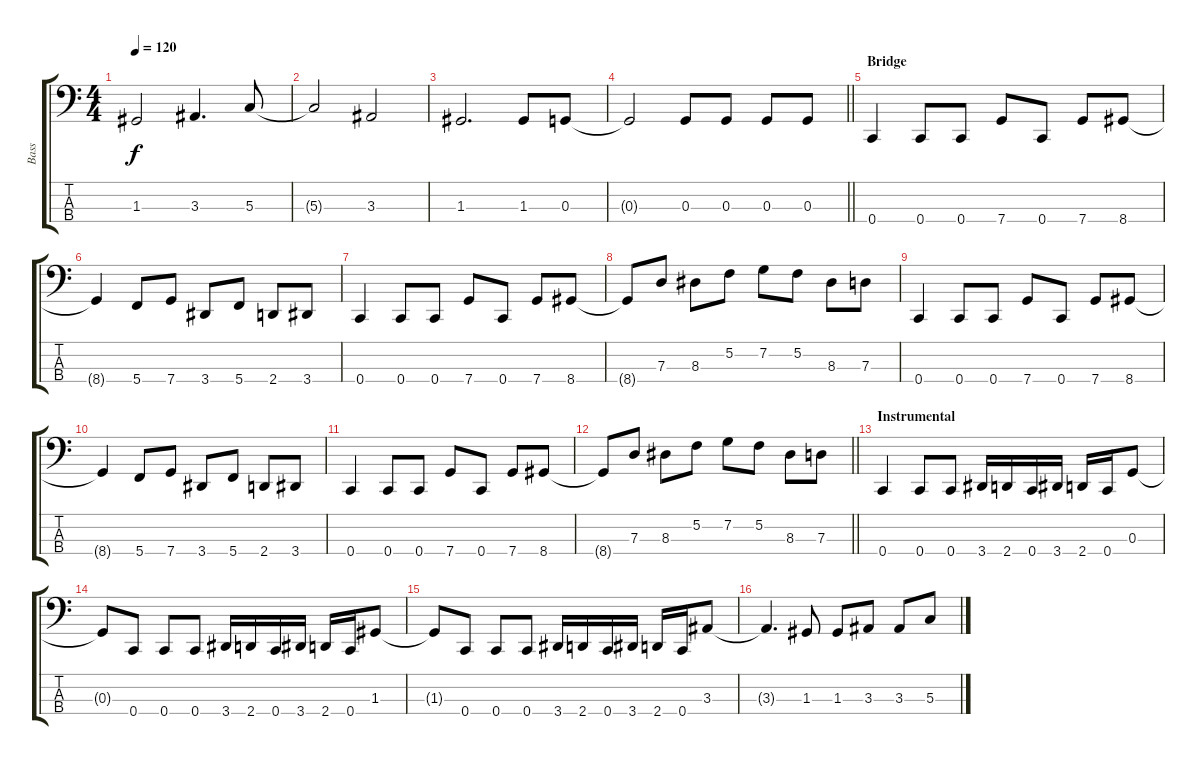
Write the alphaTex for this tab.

\track ("Bass" "Bass") {instrument electricbasspick}
\staff {score tabs}
\tuning (F2 C2 G1 C1) {hide}
\ts (4 4)
\tempo 120
\clef f4
\ks c
1.3.2{dy f} 3.3.4{d} 5.3.8 |
5.3{t}.2 3.3.2 |
1.3.2{d} 1.3.8 0.3.8 |
\barLineRight lightlight
0.3{t}.2 0.3.8 0.3.8 0.3.8 0.3.8 |
\section ("" "Bridge")
0.4.4 0.4.8 0.4.8 7.4.8 0.4.8 7.4.8 8.4.8 |
8.4{t}.4 5.4.8 7.4.8 3.4.8 5.4.8 2.4.8 3.4.8 |
0.4.4 0.4.8 0.4.8 7.4.8 0.4.8 7.4.8 8.4.8 |
8.4{t}.8 7.3.8 8.3.8 5.2.8 7.2.8 5.2.8 8.3.8 7.3.8 |
0.4.4 0.4.8 0.4.8 7.4.8 0.4.8 7.4.8 8.4.8 |
8.4{t}.4 5.4.8 7.4.8 3.4.8 5.4.8 2.4.8 3.4.8 |
0.4.4 0.4.8 0.4.8 7.4.8 0.4.8 7.4.8 8.4.8 |
\barLineRight lightlight
8.4{t}.8 7.3.8 8.3.8 5.2.8 7.2.8 5.2.8 8.3.8 7.3.8 |
\section ("" "Instrumental")
0.4.4 0.4.8 0.4.8 3.4.16 2.4.16 0.4.16 3.4.16 2.4.16 0.4.16 0.3.8 |
0.3{t}.8 0.4.8 0.4.8 0.4.8 3.4.16 2.4.16 0.4.16 3.4.16 2.4.16 0.4.16 1.3.8 |
1.3{t}.8 0.4.8 0.4.8 0.4.8 3.4.16 2.4.16 0.4.16 3.4.16 2.4.16 0.4.16 3.3.8 |
3.3{t}.4{d} 1.3.8 1.3.8 3.3.8 3.3.8 5.3.8
